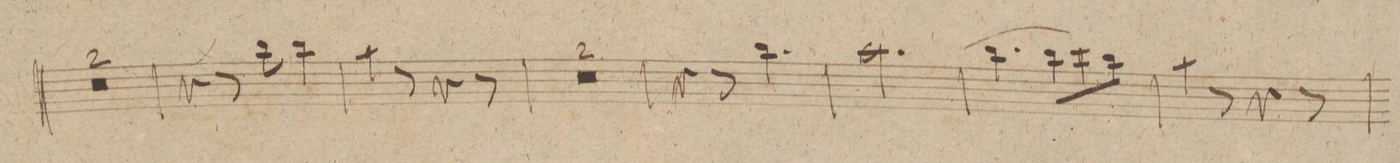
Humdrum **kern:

**kern	**dynam
*I"Flauto 2do	*
*clefG2	*
*k[]	*
*M6/8	*
1.r	.
=136	=136
=137	=137
4r	.
8r	.
8bb\	.
4bb\	.
=138	=138
4aa\	.
8r	.
4r	.
8r	.
=139	=139
1.r	.
=140	=140
=141	=141
4r	.
8r	.
4.bb\	.
=142	=142
2.aa\	.
=143	=143
(4.bb\	.
8bb\L	.
8ccc\)	.
8bb\J	.
=144	=144
4aa\	.
8r	.
4r	.
8r	.
=145	=145
*-	*-
